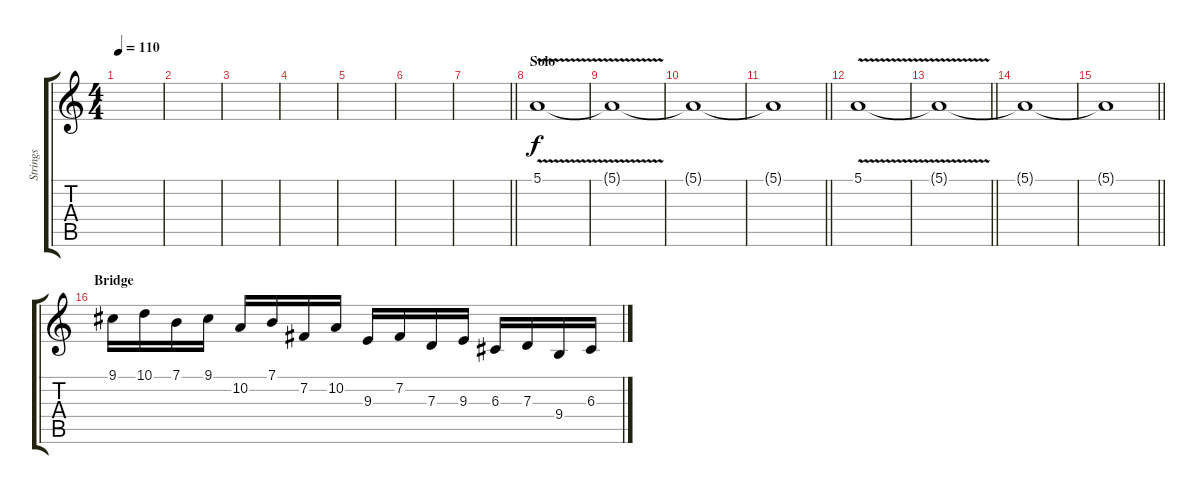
\track ("Strings" "Strings") {instrument synthstrings1}
\staff {score tabs}
\tuning (E4 B3 G3 D3 A2 E2) {hide}
\ts (4 4)
\tempo 110
\clef g2
\ks c
|
|
|
|
|
|
\barLineRight lightlight
|
\section ("" "Solo")
5.1{v}.1 |
5.1{t}.1 |
5.1{t}.1 |
\barLineRight lightlight
5.1{t}.1 |
5.1{v}.1 |
\barLineRight lightlight
5.1{t}.1 |
5.1{t}.1 |
\barLineRight lightlight
5.1{t}.1 |
\section ("" "Bridge")
9.1.16 10.1.16 7.1.16 9.1.16 10.2.16 7.1.16 7.2.16 10.2.16 9.3.16 7.2.16 7.3.16 9.3.16 6.3.16 7.3.16 9.4.16 6.3.16
